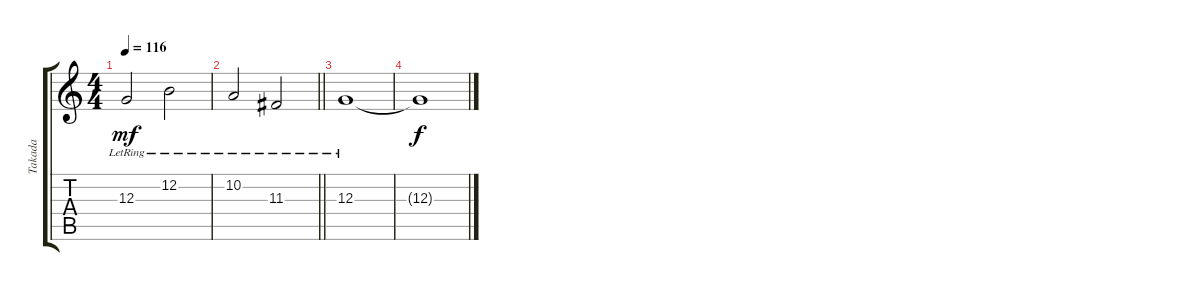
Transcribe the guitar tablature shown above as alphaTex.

\track ("Takada" "Takada") {instrument musicbox}
\staff {score tabs}
\tuning (E4 B3 G3 D3 A2 E2) {hide}
\ts (4 4)
\tempo 116
\clef g2
\ks c
12.3{lr}.2{dy mf} 12.2{lr}.2 |
\barLineRight lightlight
10.2{lr}.2 11.3{lr}.2 |
\section ("" "")
12.3{lr}.1 |
12.3{t}.1{dy f}
